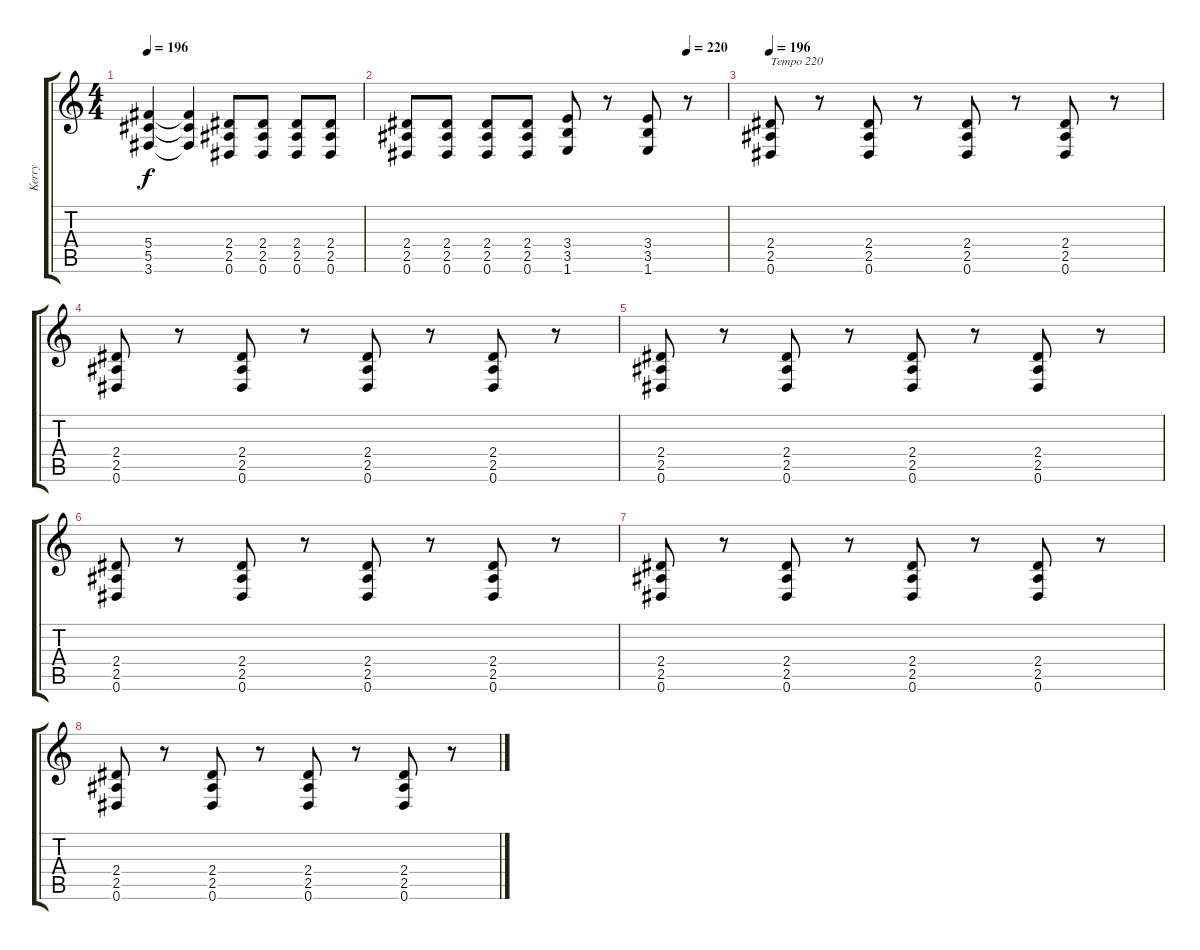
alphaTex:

\track ("Kerry" "Kerry") {instrument distortionguitar}
\staff {score tabs}
\tuning (Eb4 Bb3 Gb3 Db3 Ab2 Eb2) {hide}
\ts (4 4)
\tempo 196
\clef g2
\ks c
(5.4 5.5 3.6).4{dy f} (5.4{t} 5.5{t} 3.6{t}).4 (2.4 2.5 0.6).8 (2.4 2.5 0.6).8 (2.4 2.5 0.6).8 (2.4 2.5 0.6).8 |
\tempo (220 0.875)
(2.4 2.5 0.6).8 (2.4 2.5 0.6).8 (2.4 2.5 0.6).8 (2.4 2.5 0.6).8 (3.4 3.5 1.6).8 r.8 (3.4 3.5 1.6).8 r.8 |
\tempo 196
(2.4 2.5 0.6).8{txt "Tempo 220"} r.8 (2.4 2.5 0.6).8 r.8 (2.4 2.5 0.6).8 r.8 (2.4 2.5 0.6).8 r.8 |
(2.4 2.5 0.6).8 r.8 (2.4 2.5 0.6).8 r.8 (2.4 2.5 0.6).8 r.8 (2.4 2.5 0.6).8 r.8 |
(2.4 2.5 0.6).8 r.8 (2.4 2.5 0.6).8 r.8 (2.4 2.5 0.6).8 r.8 (2.4 2.5 0.6).8 r.8 |
(2.4 2.5 0.6).8 r.8 (2.4 2.5 0.6).8 r.8 (2.4 2.5 0.6).8 r.8 (2.4 2.5 0.6).8 r.8 |
(2.4 2.5 0.6).8 r.8 (2.4 2.5 0.6).8 r.8 (2.4 2.5 0.6).8 r.8 (2.4 2.5 0.6).8 r.8 |
(2.4 2.5 0.6).8 r.8 (2.4 2.5 0.6).8 r.8 (2.4 2.5 0.6).8 r.8 (2.4 2.5 0.6).8 r.8
